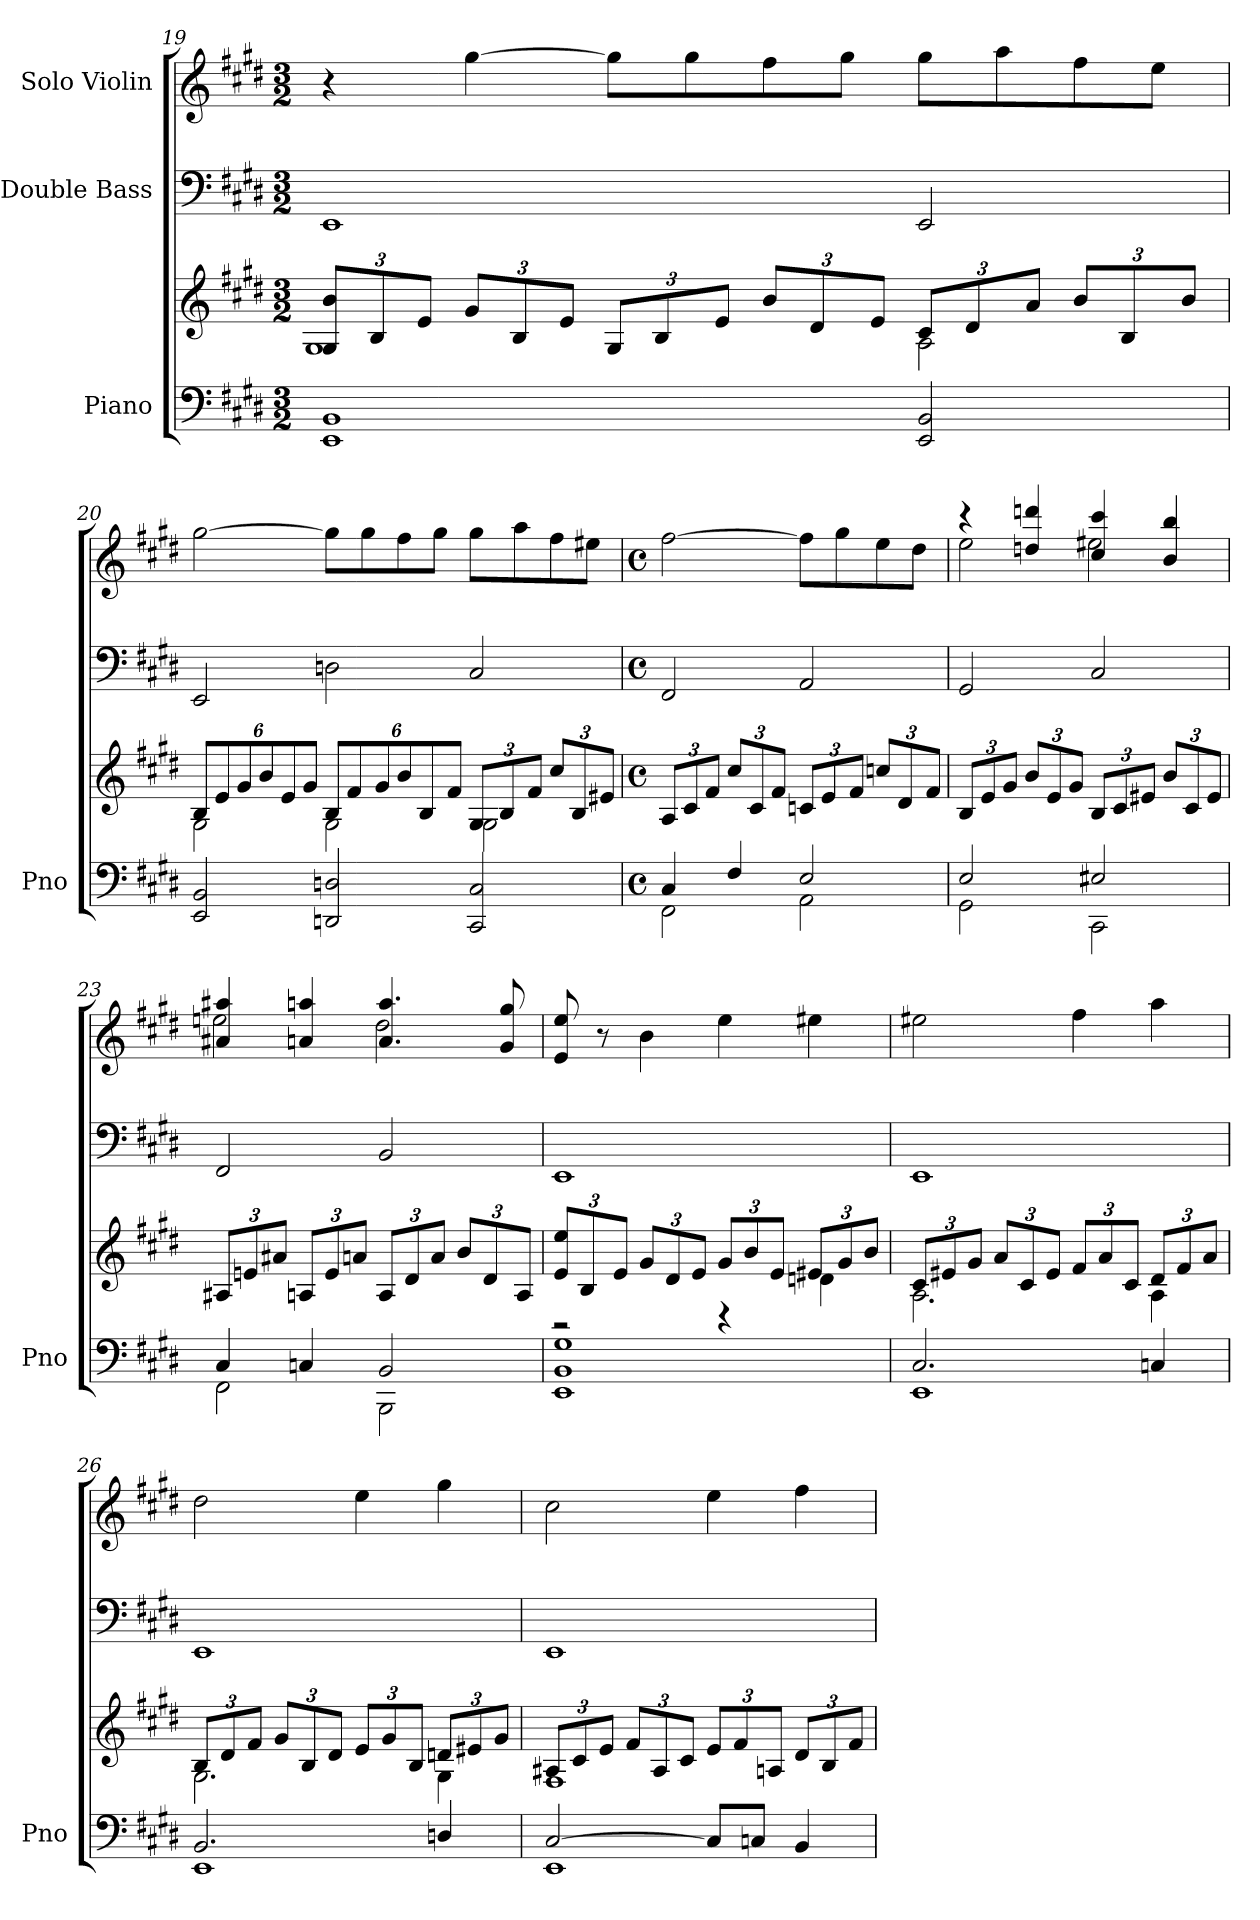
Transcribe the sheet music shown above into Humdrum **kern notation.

**kern	**kern	**kern	**kern
*part3	*part3	*part2	*part1
*staff4	*staff3	*staff2	*staff1
*I"Piano	*	*I"Double Bass	*I"Solo Violin
*I'Pno	*	*	*
!!LO:LB:g=z
*clefF4	*clefG2	*clefF4	*clefG2
*	*	*ITrd7c12	*
*k[f#c#g#d#]	*k[f#c#g#d#]	*k[f#c#g#d#]	*k[f#c#g#d#]
*E:	*E:	*E:	*E:
*M3/2	*M3/2	*M3/2	*M3/2
=19	=19	=19	=19
*	*^	*	*
1EE 1BB	12G#/ 12b/L	1G#	1EEE	4r
.	12B/	.	.	.
.	12e/J	.	.	.
.	12g#/L	.	.	[4gg#\
.	12B/	.	.	.
.	12e/J	.	.	.
.	12G#/L	.	.	8gg#\L]
.	12B/	.	.	.
.	.	.	.	8gg#\
.	12e/J	.	.	.
.	12b/L	.	.	8ff#\
.	12d#/	.	.	.
.	.	.	.	8gg#\J
.	12e/J	.	.	.
2EE/ 2BB/	12c#/L	2A\	2EEE/	8gg#\L
.	12d#/	.	.	.
.	.	.	.	8aa\
.	12a/J	.	.	.
.	12b/L	.	.	8ff#\
.	12B/	.	.	.
.	.	.	.	8ee\J
.	12b/J	.	.	.
=20	=20	=20	=20	=20
2EE/ 2BB/	12B/L	2G#\	2EEE/	[2gg#\
.	12e/	.	.	.
.	12g#/	.	.	.
.	12b/	.	.	.
.	12e/	.	.	.
.	12g#/J	.	.	.
2DDn/ 2Dn/	12B/L	2G#\	2DDn\	8gg#\L]
.	12f#/	.	.	.
.	.	.	.	8gg#\
.	12g#/	.	.	.
.	12b/	.	.	8ff#\
.	12B/	.	.	.
.	.	.	.	8gg#\J
.	12f#/J	.	.	.
2CC#/ 2C#/	12G#/L	2G#\	2CC#/	8gg#\L
.	12B/	.	.	.
.	.	.	.	8aa\
.	12f#/J	.	.	.
.	12cc#/L	.	.	8ff#\
.	12B/	.	.	.
.	.	.	.	8ee#X\J
.	12e#X/J	.	.	.
*	*v	*v	*	*
=21	=21	=21	=21
*M4/4	*M4/4	*M4/4	*M4/4
*met(c)	*met(c)	*met(c)	*met(c)
*^	*	*	*
4C#/	2FF#\	12A/L	2FFF#/	[2ff#\
.	.	12c#/	.	.
.	.	12f#/J	.	.
4F#/	.	12cc#/L	.	.
.	.	12c#/	.	.
.	.	12f#/J	.	.
2E/	2AA\	12cn/L	2AAA/	8ff#\L]
.	.	12e/	.	.
.	.	.	.	8gg#\
.	.	12f#/J	.	.
.	.	12ccn/L	.	8ee\
.	.	12d#/	.	.
.	.	.	.	8dd#\J
.	.	12f#/J	.	.
!!LO:PB:g=z
=22	=22	=22	=22	=22
*	*	*	*	*^
2E/	2GG#\	12B/L	2GGG#/	4rbb	2ee\
.	.	12e/	.	.	.
.	.	12g#/J	.	.	.
.	.	12b/L	.	4ddn/ 4dddn/	.
.	.	12e/	.	.	.
.	.	12g#/J	.	.	.
2E#X/	2CC#\	12B/L	2CC#/	4cc#/ 4ccc#/	2ee#X\
.	.	12c#/	.	.	.
.	.	12e#X/J	.	.	.
.	.	12b/L	.	4b/ 4bb/	.
.	.	12c#/	.	.	.
.	.	12e#/J	.	.	.
=23	=23	=23	=23	=23	=23
4C#/	2FF#\	12A#X/L	2FFF#/	4a#X/ 4aa#X/	2een\
.	.	12en/	.	.	.
.	.	12a#X/J	.	.	.
4Cn/	.	12An/L	.	4an/ 4aan/	.
.	.	12e/	.	.	.
.	.	12an/J	.	.	.
2BB/	2BBB\	12A/L	2BBB/	4.a/ 4.aa/	2dd#\
.	.	12d#/	.	.	.
.	.	12a/J	.	.	.
.	.	12b/L	.	.	.
.	.	12d#/	.	.	.
.	.	.	.	8g#/ 8gg#/	.
.	.	12A/J	.	.	.
*v	*v	*	*	*v	*v
!!LO:LB:g=z
=24	=24	=24	=24
*	*^	*	*
1EE 1BB 1G#	12e/ 12ee/L	2rC	1EEE	8e/ 8ee/
.	12B/	.	.	.
.	.	.	.	8r
.	12e/J	.	.	.
.	12g#/L	.	.	4b\
.	12d#/	.	.	.
.	12e/J	.	.	.
.	12g#/L	4rD	.	4ee\
.	12b/	.	.	.
.	12e/J	.	.	.
.	12e#X/L	4dn\	.	4ee#X\
.	12g#/	.	.	.
.	12b/J	.	.	.
=25	=25	=25	=25	=25
*^	*	*	*	*
2.C#/	1EE	12c#/L	2.A\	1EEE	2ee#X\
.	.	12e#X/	.	.	.
.	.	12g#/J	.	.	.
.	.	12a/L	.	.	.
.	.	12c#/	.	.	.
.	.	12e#/J	.	.	.
.	.	12f#/L	.	.	4ff#\
.	.	12a/	.	.	.
.	.	12c#/J	.	.	.
4Cn/	.	12d#/L	4A\	.	4aa\
.	.	12f#/	.	.	.
.	.	12a/J	.	.	.
=26	=26	=26	=26	=26	=26
2.BB/	1EE	12B/L	2.G#\	1EEE	2dd#\
.	.	12d#/	.	.	.
.	.	12f#/J	.	.	.
.	.	12g#/L	.	.	.
.	.	12B/	.	.	.
.	.	12d#/J	.	.	.
.	.	12e/L	.	.	4ee\
.	.	12g#/	.	.	.
.	.	12B/J	.	.	.
4Dn/	.	12dn/L	4G#\	.	4gg#\
.	.	12e#X/	.	.	.
.	.	12g#/J	.	.	.
=27	=27	=27	=27	=27	=27
[>2C#/	1EE	12A#X/L	1F#	1EEE	2cc#\
.	.	12c#/	.	.	.
.	.	12e/J	.	.	.
.	.	12f#/L	.	.	.
.	.	12A#/	.	.	.
.	.	12c#/J	.	.	.
8C#/L]	.	12e/L	.	.	4ee\
.	.	12f#/	.	.	.
8Cn/J	.	.	.	.	.
.	.	12An/J	.	.	.
4BB/	.	12d#/L	.	.	4ff#\
.	.	12B/	.	.	.
.	.	12f#/J	.	.	.
*v	*v	*	*	*	*
*	*v	*v	*	*
=	=	=	=
*-	*-	*-	*-
